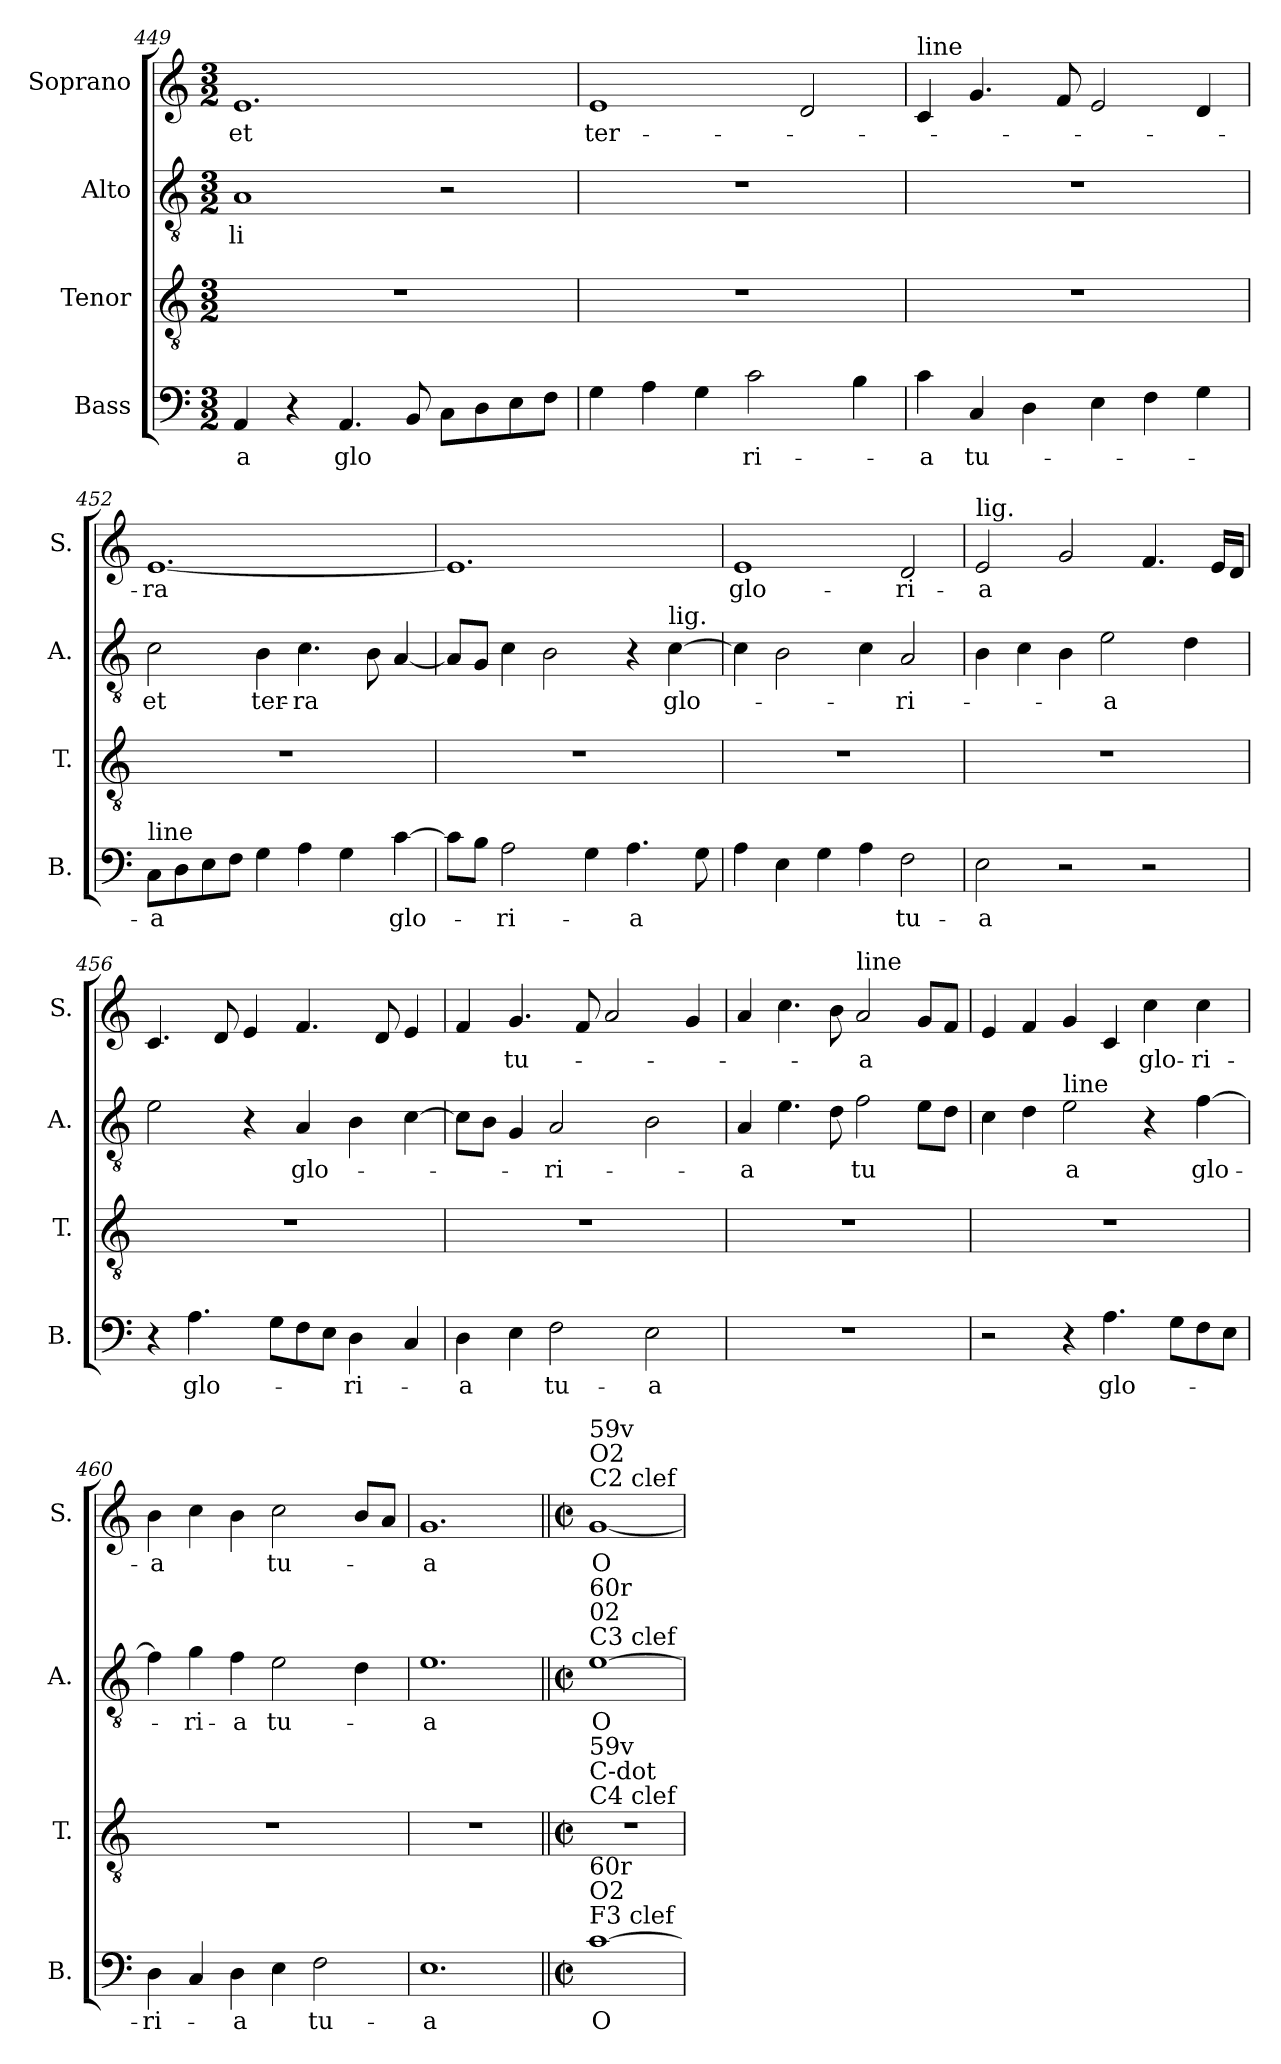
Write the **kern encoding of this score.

**kern	**text	**kern	**kern	**text	**kern	**text
*part4	*part4	*part3	*part2	*part2	*part1	*part1
*staff4	*staff4	*staff3	*staff2	*staff2	*staff1	*staff1
*I"Bass	*	*I"Tenor	*I"Alto	*	*I"Soprano	*
*I'B.	*	*I'T.	*I'A.	*	*I'S.	*
*clefF4	*	*clefGv2	*clefGv2	*	*clefG2	*
*k[]	*	*k[]	*k[]	*	*k[]	*
*M3/2	*	*M3/2	*M3/2	*	*M3/2	*
=449	=449	=449	=449	=449	=449	=449
!	!LO:LY:b	!	!	!LO:LY:b	!	!LO:LY:b
4AA/	-a	1.r	1A	li	1.e	et
4r	.	.	.	.	.	.
!	!LO:LY:b	!	!	!	!	!
4.AA/	glo	.	.	.	.	.
8BB/	.	.	.	.	.	.
8C\L	.	.	2r	.	.	.
8D\	.	.	.	.	.	.
8E\	.	.	.	.	.	.
8F\J	.	.	.	.	.	.
=450	=450	=450	=450	=450	=450	=450
!	!	!	!	!	!	!LO:LY:b
4G\	.	1.r	1.r	.	1e	ter-
4A\	.	.	.	.	.	.
4G\	.	.	.	.	.	.
!	!LO:LY:b	!	!	!	!	!
2c\	ri-	.	.	.	.	.
.	.	.	.	.	2d/	.
4B\	.	.	.	.	.	.
!!LO:PB:g=z
=451	=451	=451	=451	=451	=451	=451
!	!	!	!	!	!LO:TX:a:t=line	!
!	!LO:LY:b	!	!	!	!	!
4c\	-a	1.r	1.r	.	4c/	.
!	!LO:LY:b	!	!	!	!	!
4C/	tu-	.	.	.	4.g/	.
4D\	.	.	.	.	.	.
.	.	.	.	.	8f/	.
4E\	.	.	.	.	2e/	.
4F\	.	.	.	.	.	.
4G\	.	.	.	.	4d/	.
=452	=452	=452	=452	=452	=452	=452
!LO:TX:a:t=line	!	!	!	!	!	!
!	!LO:LY:b	!	!	!LO:LY:b	!	!LO:LY:b
8C\L	-a	1.r	2c\	et	[1.e	-ra
8D\	.	.	.	.	.	.
8E\	.	.	.	.	.	.
8F\J	.	.	.	.	.	.
!	!	!	!	!LO:LY:b	!	!
4G\	.	.	4B\	ter-	.	.
!	!	!	!	!LO:LY:b	!	!
4A\	.	.	4.c\	-ra	.	.
4G\	.	.	.	.	.	.
.	.	.	8B\	.	.	.
!	!LO:LY:b	!	!	!	!	!
[4c\	glo-	.	[4A/	.	.	.
=453	=453	=453	=453	=453	=453	=453
8c\L]	.	1.r	8A/L]	.	1.e]	.
8B\J	.	.	8G/J	.	.	.
!	!LO:LY:b	!	!	!	!	!
2A\	-ri-	.	4c\	.	.	.
.	.	.	2B\	.	.	.
4G\	.	.	.	.	.	.
!	!LO:LY:b	!	!	!	!	!
4.A\	-a	.	4r	.	.	.
!	!	!	!LO:TX:a:t=lig.	!	!	!
!	!	!	!	!LO:LY:b	!	!
.	.	.	[4c\	glo-	.	.
8G\	.	.	.	.	.	.
=454	=454	=454	=454	=454	=454	=454
!	!	!	!	!	!	!LO:LY:b
4A\	.	1.r	4c\]	.	1e	glo-
4E\	.	.	2B\	.	.	.
4G\	.	.	.	.	.	.
4A\	.	.	4c\	.	.	.
!	!LO:LY:b	!	!	!LO:LY:b	!	!LO:LY:b
2F\	tu-	.	2A/	-ri-	2d/	-ri-
=455	=455	=455	=455	=455	=455	=455
!	!	!	!	!	!LO:TX:a:t=lig.	!
!	!LO:LY:b	!	!	!	!	!LO:LY:b
2E\	-a	1.r	4B\	.	2e/	-a
.	.	.	4c\	.	.	.
2r	.	.	4B\	.	2g/	.
!	!	!	!	!LO:LY:b	!	!
.	.	.	2e\	-a	.	.
2r	.	.	.	.	4.f/	.
.	.	.	4d\	.	.	.
.	.	.	.	.	16e/LL	.
.	.	.	.	.	16d/JJ	.
!!LO:LB:g=z
=456	=456	=456	=456	=456	=456	=456
4r	.	1.r	2e\	.	4.c/	.
!	!LO:LY:b	!	!	!	!	!
4.A\	glo-	.	.	.	.	.
.	.	.	.	.	8d/	.
.	.	.	4r	.	4e/	.
8G\L	.	.	.	.	.	.
!	!	!	!	!LO:LY:b	!	!
8F\	.	.	4A/	glo-	4.f/	.
8E\J	.	.	.	.	.	.
!	!LO:LY:b	!	!	!	!	!
4D\	-ri-	.	4B\	.	.	.
.	.	.	.	.	8d/	.
4C/	.	.	[4c\	.	4e/	.
=457	=457	=457	=457	=457	=457	=457
!	!LO:LY:b	!	!	!	!	!
4D\	-a	1.r	8c\L]	.	4f/	.
.	.	.	8B\J	.	.	.
!	!	!	!	!	!	!LO:LY:b
4E\	.	.	4G/	.	4.g/	tu-
!	!LO:LY:b	!	!	!LO:LY:b	!	!
2F\	tu-	.	2A/	-ri-	.	.
.	.	.	.	.	8f/	.
.	.	.	.	.	2a/	.
!	!LO:LY:b	!	!	!	!	!
2E\	-a	.	2B\	.	.	.
.	.	.	.	.	4g/	.
=458	=458	=458	=458	=458	=458	=458
!	!	!	!	!LO:LY:b	!	!
1.r	.	1.r	4A/	-a	4a/	.
.	.	.	4.e\	.	4.cc\	.
.	.	.	8d\	.	8b\	.
!	!	!	!	!	!LO:TX:a:t=line	!
!	!	!	!	!LO:LY:b	!	!LO:LY:b
.	.	.	2f\	-tu	2a/	-a
.	.	.	8e\L	.	8g/L	.
.	.	.	8d\J	.	8f/J	.
=459	=459	=459	=459	=459	=459	=459
2r	.	1.r	4c\	.	4e/	.
.	.	.	4d\	.	4f/	.
!	!	!	!LO:TX:a:t=line	!	!	!
!	!	!	!	!LO:LY:b	!	!
4r	.	.	2e\	a	4g/	.
!	!LO:LY:b	!	!	!	!	!
4.A\	glo-	.	.	.	4c/	.
!	!	!	!	!	!	!LO:LY:b
.	.	.	4r	.	4cc\	glo-
8G\L	.	.	.	.	.	.
!	!	!	!	!LO:LY:b	!	!LO:LY:b
8F\	.	.	[4f\	glo-	4cc\	-ri-
8E\J	.	.	.	.	.	.
=460	=460	=460	=460	=460	=460	=460
!	!LO:LY:b	!	!	!	!	!LO:LY:b
4D\	-ri-	1.r	4f\]	.	4b\	-a
!	!	!	!	!LO:LY:b	!	!
4C/	.	.	4g\	-ri-	4cc\	.
!	!LO:LY:b	!	!	!LO:LY:b	!	!
4D\	-a	.	4f\	-a	4b\	.
!	!	!	!	!LO:LY:b	!	!LO:LY:b
4E\	.	.	2e\	tu-	2cc\	tu-
!	!LO:LY:b	!	!	!	!	!
2F\	tu-	.	.	.	.	.
.	.	.	4d\	.	8b/L	.
.	.	.	.	.	8a/J	.
=461	=461	=461	=461	=461	=461	=461
!	!LO:LY:b	!	!	!LO:LY:b	!	!LO:LY:b
1.E	-a	1.r	1.e	-a	1.g	-a
!!LO:LB:g=z
=462||	=462||	=462||	=462||	=462||	=462||	=462||
*M2/2	*	*M2/2	*M2/2	*	*M2/2	*
*met(c|)	*	*met(c|)	*met(c|)	*	*met(c|)	*
!	!	!	!	!	!LO:TX:a:t=C2 clef	!
!	!	!	!	!	!LO:TX:a:t=O2	!
!	!	!	!	!	!LO:TX:a:t=59v	!
!	!	!	!LO:TX:a:t=C3 clef	!	!	!
!	!	!	!LO:TX:a:t=02	!	!	!
!	!	!	!LO:TX:a:t=60r	!	!	!
!	!	!LO:TX:a:t=C4 clef	!	!	!	!
!	!	!LO:TX:a:t=C-dot	!	!	!	!
!	!	!LO:TX:a:t=59v	!	!	!	!
!LO:TX:a:t=F3 clef	!	!	!	!	!	!
!LO:TX:a:t=O2	!	!	!	!	!	!
!LO:TX:a:t=60r	!	!	!	!	!	!
!	!LO:LY:b	!	!	!LO:LY:b	!	!LO:LY:b
[1c	O-	1r	[1e	O-	[1g	O-
=	=	=	=	=	=	=
*-	*-	*-	*-	*-	*-	*-
